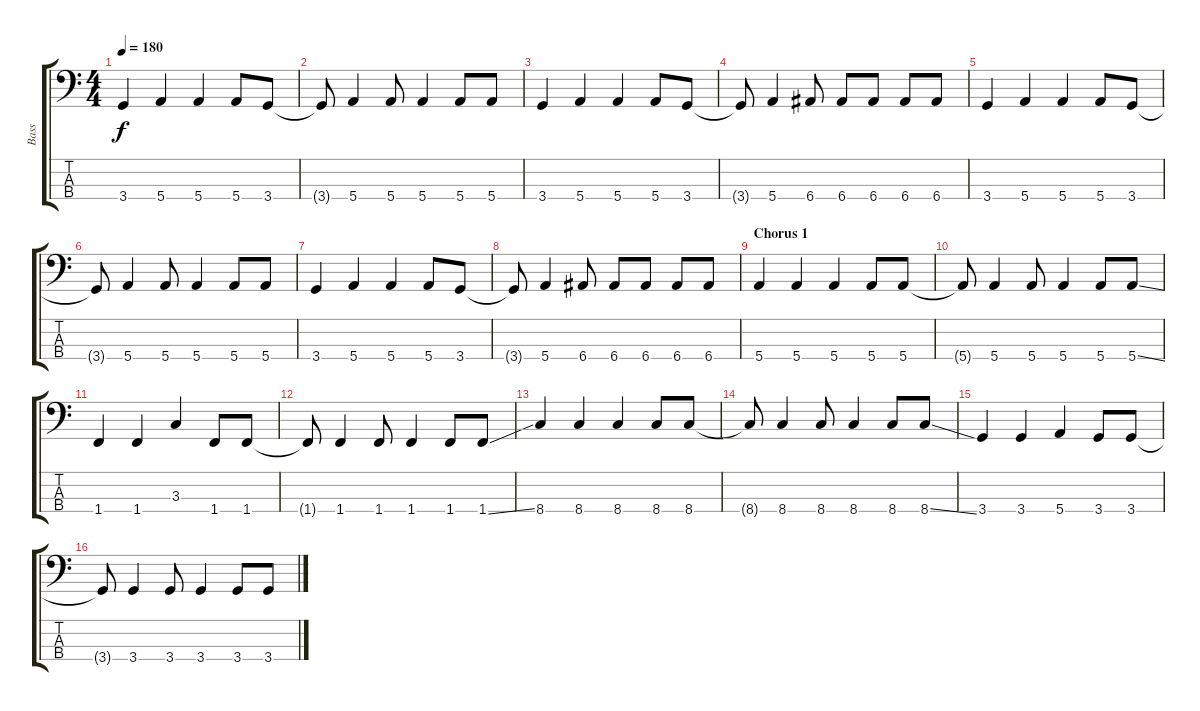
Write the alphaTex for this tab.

\track ("Bass" "Bass") {instrument electricbasspick}
\staff {score tabs}
\tuning (G2 D2 A1 E1) {hide}
\ts (4 4)
\tempo 180
\clef f4
\ks c
3.4.4{dy f} 5.4.4 5.4.4 5.4.8 3.4.8 |
3.4{t}.8 5.4.4 5.4.8 5.4.4 5.4.8 5.4.8 |
3.4.4 5.4.4 5.4.4 5.4.8 3.4.8 |
3.4{t}.8 5.4.4 6.4.8 6.4.8 6.4.8 6.4.8 6.4.8 |
3.4.4 5.4.4 5.4.4 5.4.8 3.4.8 |
3.4{t}.8 5.4.4 5.4.8 5.4.4 5.4.8 5.4.8 |
3.4.4 5.4.4 5.4.4 5.4.8 3.4.8 |
3.4{t}.8 5.4.4 6.4.8 6.4.8 6.4.8 6.4.8 6.4.8 |
\section ("" "Chorus 1")
5.4.4 5.4.4 5.4.4 5.4.8 5.4.8 |
5.4{t}.8 5.4.4 5.4.8 5.4.4 5.4.8 5.4{ss}.8 |
1.4.4 1.4.4 3.3.4 1.4.8 1.4.8 |
1.4{t}.8 1.4.4 1.4.8 1.4.4 1.4.8 1.4{ss}.8 |
8.4.4 8.4.4 8.4.4 8.4.8 8.4.8 |
8.4{t}.8 8.4.4 8.4.8 8.4.4 8.4.8 8.4{ss}.8 |
3.4.4 3.4.4 5.4.4 3.4.8 3.4.8 |
3.4{t}.8 3.4.4 3.4.8 3.4.4 3.4.8 3.4{ss}.8
